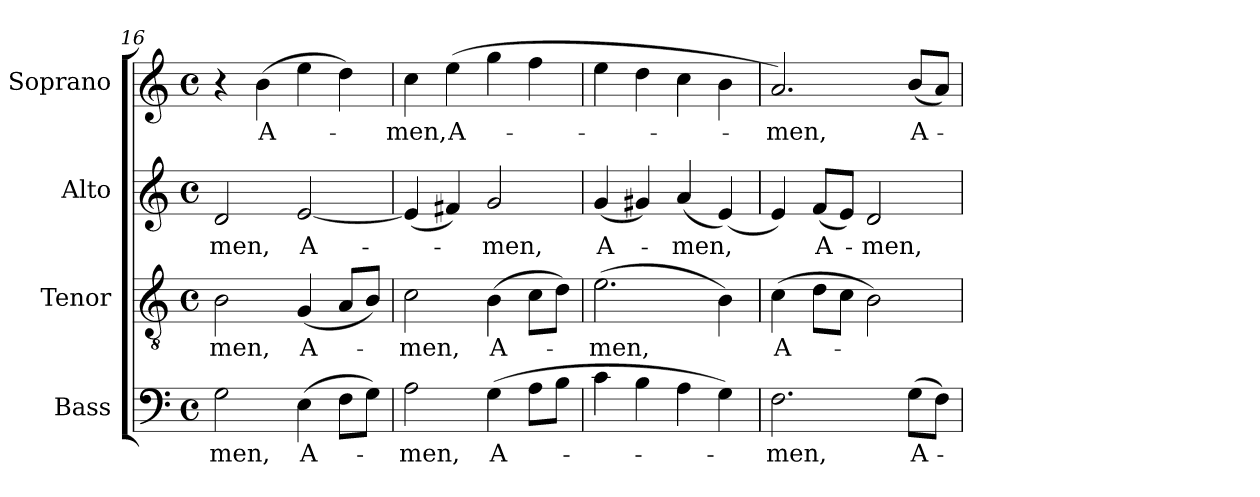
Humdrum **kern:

**kern	**text	**kern	**text	**kern	**text	**kern	**text
*part4	*part4	*part3	*part3	*part2	*part2	*part1	*part1
*staff4	*staff4	*staff3	*staff3	*staff2	*staff2	*staff1	*staff1
*I"Bass	*	*I"Tenor	*	*I"Alto	*	*I"Soprano	*
*I'B.	*	*I'T.	*	*I'A.	*	*I'S.	*
*clefF4	*	*clefGv2	*	*clefG2	*	*clefG2	*
*	*	*ITrd7c12	*	*	*	*	*
*k[]	*	*k[]	*	*k[]	*	*k[]	*
*C:	*	*C:	*	*C:	*	*C:	*
*M4/4	*	*M4/4	*	*M4/4	*	*M4/4	*
*met(c)	*	*met(c)	*	*met(c)	*	*met(c)	*
=16	=16	=16	=16	=16	=16	=16	=16
!	!LO:LY:b:color=#000000	!	!	!	!	!	!
!	!	!	!LO:LY:b:color=#000000	!	!	!	!
!	!	!	!	!	!LO:LY:b:color=#000000	!	!
2Gi\	-men,	2BBi\	-men,	2di/	-men,	4r	.
!	!	!	!	!	!	!	!LO:LY:b:color=#000000
.	.	.	.	.	.	(4bi\	A-
!	!LO:LY:b:color=#000000	!	!	!	!	!	!
!	!	!	!LO:LY:b:color=#000000	!	!	!	!
!	!	!	!	!	!LO:LY:b:color=#000000	!	!
(4Ei\	A-	(4GGi/	A-	[2ei/	A-	4eei\	.
8Fi\L	.	8AAi/L	.	.	.	4ddi\)	.
8Gi\J)	.	8BBi/J)	.	.	.	.	.
!!LO:LB:g=z
=17	=17	=17	=17	=17	=17	=17	=17
!	!LO:LY:b:color=#000000	!	!	!	!	!	!
!	!	!	!LO:LY:b:color=#000000	!	!	!	!
!	!	!	!	!	!	!	!LO:LY:b:color=#000000
2Ai\	-men,	2Ci\	-men,	(4ei/]	.	4cci\	-men,
!	!	!	!	!	!	!	!LO:LY:b:color=#000000
.	.	.	.	4f#Xi/)	.	(4eei\	A-
!	!LO:LY:b:color=#000000	!	!	!	!	!	!
!	!	!	!LO:LY:b:color=#000000	!	!	!	!
!	!	!	!	!	!LO:LY:b:color=#000000	!	!
(4Gi\	A-	(4BBi\	A-	2gi/	-men,	4ggi\	.
8Ai\L	.	8Ci\L	.	.	.	4ffi\	.
8Bi\J	.	8Di\J)	.	.	.	.	.
=18	=18	=18	=18	=18	=18	=18	=18
!	!	!	!LO:LY:b:color=#000000	!	!	!	!
!	!	!	!	!	!LO:LY:b:color=#000000	!	!
4ci\	.	(2.Ei\	-men,	(4gi/	A-	4eei\	.
4Bi\	.	.	.	4g#Xi/)	.	4ddi\	.
!	!	!	!	!	!LO:LY:b:color=#000000	!	!
4Ai\	.	.	.	(4ai/	-men,	4cci\	.
4Gi\)	.	4BBi\)	.	(4ei/)	.	4bi\	.
=19	=19	=19	=19	=19	=19	=19	=19
!	!LO:LY:b:color=#000000	!	!	!	!	!	!
!	!	!	!LO:LY:b:color=#000000	!	!	!	!
!	!	!	!	!	!	!	!LO:LY:b:color=#000000
2.Fi\	-men,	(4Ci\	A-	4ei/)	.	2.ai/)	-men,
!	!	!	!	!	!LO:LY:b:color=#000000	!	!
.	.	8Di\L	.	(8fi/L	A-	.	.
.	.	8Ci\J	.	8ei/J)	.	.	.
!	!	!	!	!	!LO:LY:b:color=#000000	!	!
.	.	2BBi\)	.	2di/	-men,	.	.
!	!LO:LY:b:color=#000000	!	!	!	!	!	!
!	!	!	!	!	!	!	!LO:LY:b:color=#000000
(8Gi\L	A-	.	.	.	.	(8bi/L	A-
8Fi\J)	.	.	.	.	.	8ai/J)	.
=	=	=	=	=	=	=	=
*-	*-	*-	*-	*-	*-	*-	*-
